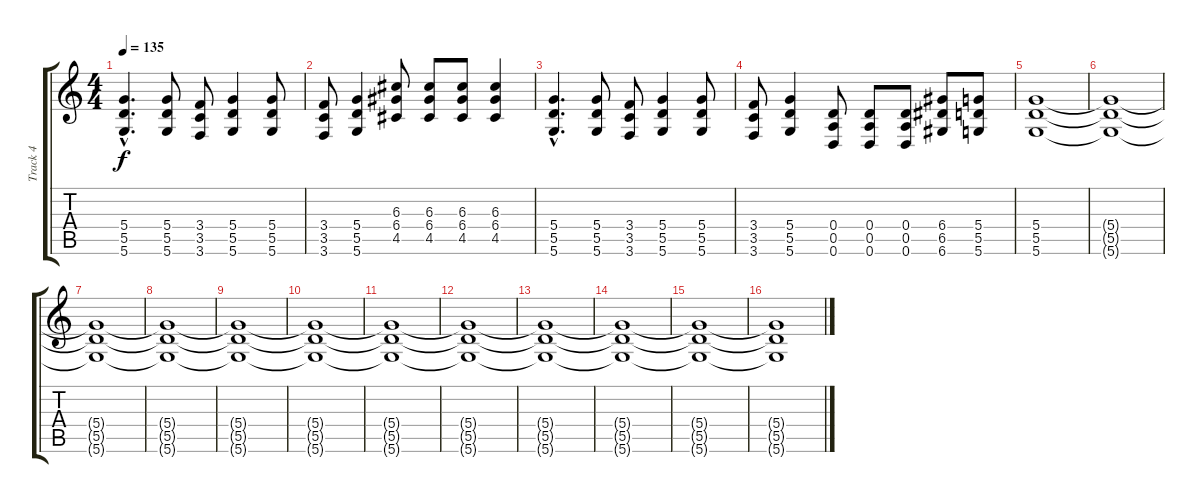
\track ("Track 4" "Track 4") {instrument distortionguitar}
\staff {score tabs}
\tuning (E4 B3 G3 D3 A2 D2) {hide}
\ts (4 4)
\tempo 135
\clef g2
\ks c
(5.4{hac} 5.5{hac} 5.6{hac}).4{d dy f} (5.4 5.5 5.6).8 (3.4 3.5 3.6).8 (5.4 5.5 5.6).4 (5.4 5.5 5.6).8 |
(3.4 3.5 3.6).8 (5.4 5.5 5.6).4 (6.3 6.4 4.5).8 (6.3 6.4 4.5).8 (6.3 6.4 4.5).8 (6.3 6.4 4.5).4 |
(5.4{hac} 5.5{hac} 5.6{hac}).4{d} (5.4 5.5 5.6).8 (3.4 3.5 3.6).8 (5.4 5.5 5.6).4 (5.4 5.5 5.6).8 |
(3.4 3.5 3.6).8 (5.4 5.5 5.6).4 (0.4 0.5 0.6).8 (0.4 0.5 0.6).8 (0.4 0.5 0.6).8 (6.4 6.5 6.6).8 (5.4 5.5 5.6).8 |
(5.4 5.5 5.6).1{volume 4} |
(5.4{t} 5.5{t} 5.6{t}).1 |
(5.4{t} 5.5{t} 5.6{t}).1 |
(5.4{t} 5.5{t} 5.6{t}).1 |
(5.4{t} 5.5{t} 5.6{t}).1 |
(5.4{t} 5.5{t} 5.6{t}).1 |
(5.4{t} 5.5{t} 5.6{t}).1 |
(5.4{t} 5.5{t} 5.6{t}).1 |
(5.4{t} 5.5{t} 5.6{t}).1 |
(5.4{t} 5.5{t} 5.6{t}).1 |
(5.4{t} 5.5{t} 5.6{t}).1 |
(5.4{t} 5.5{t} 5.6{t}).1
